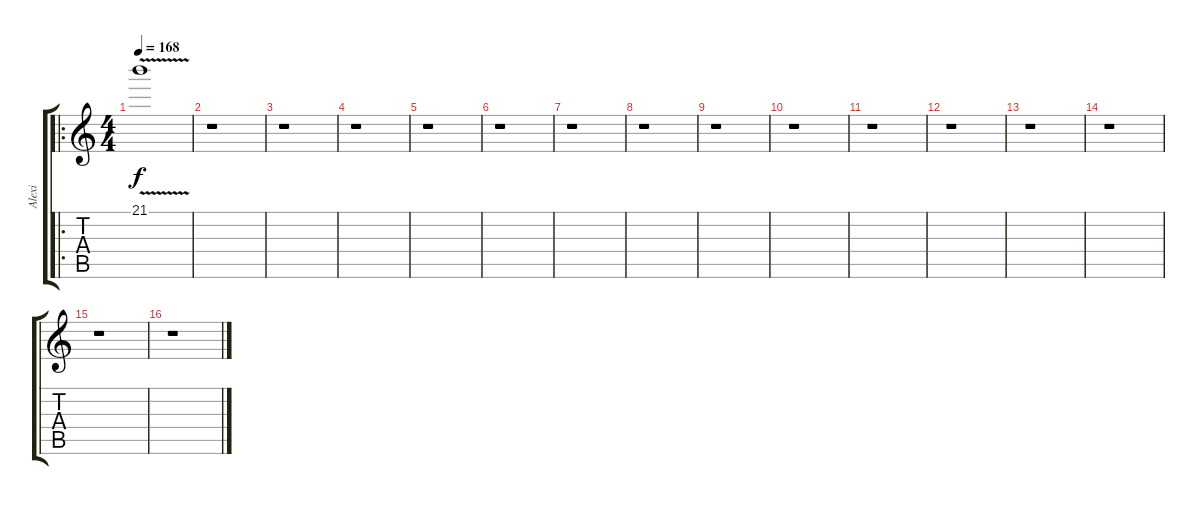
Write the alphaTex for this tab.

\track ("Alexi " "Alexi ") {instrument distortionguitar}
\staff {score tabs}
\tuning (D4 A3 F3 C3 G2 D2) {hide}
\ro
\ts (4 4)
\tempo 168
\clef g2
\ks c
21.1{v t}.1{dy f} |
r.1 |
r.1 |
r.1 |
r.1 |
r.1 |
r.1 |
r.1 |
r.1 |
r.1 |
r.1 |
r.1 |
r.1 |
r.1 |
r.1 |
r.1
